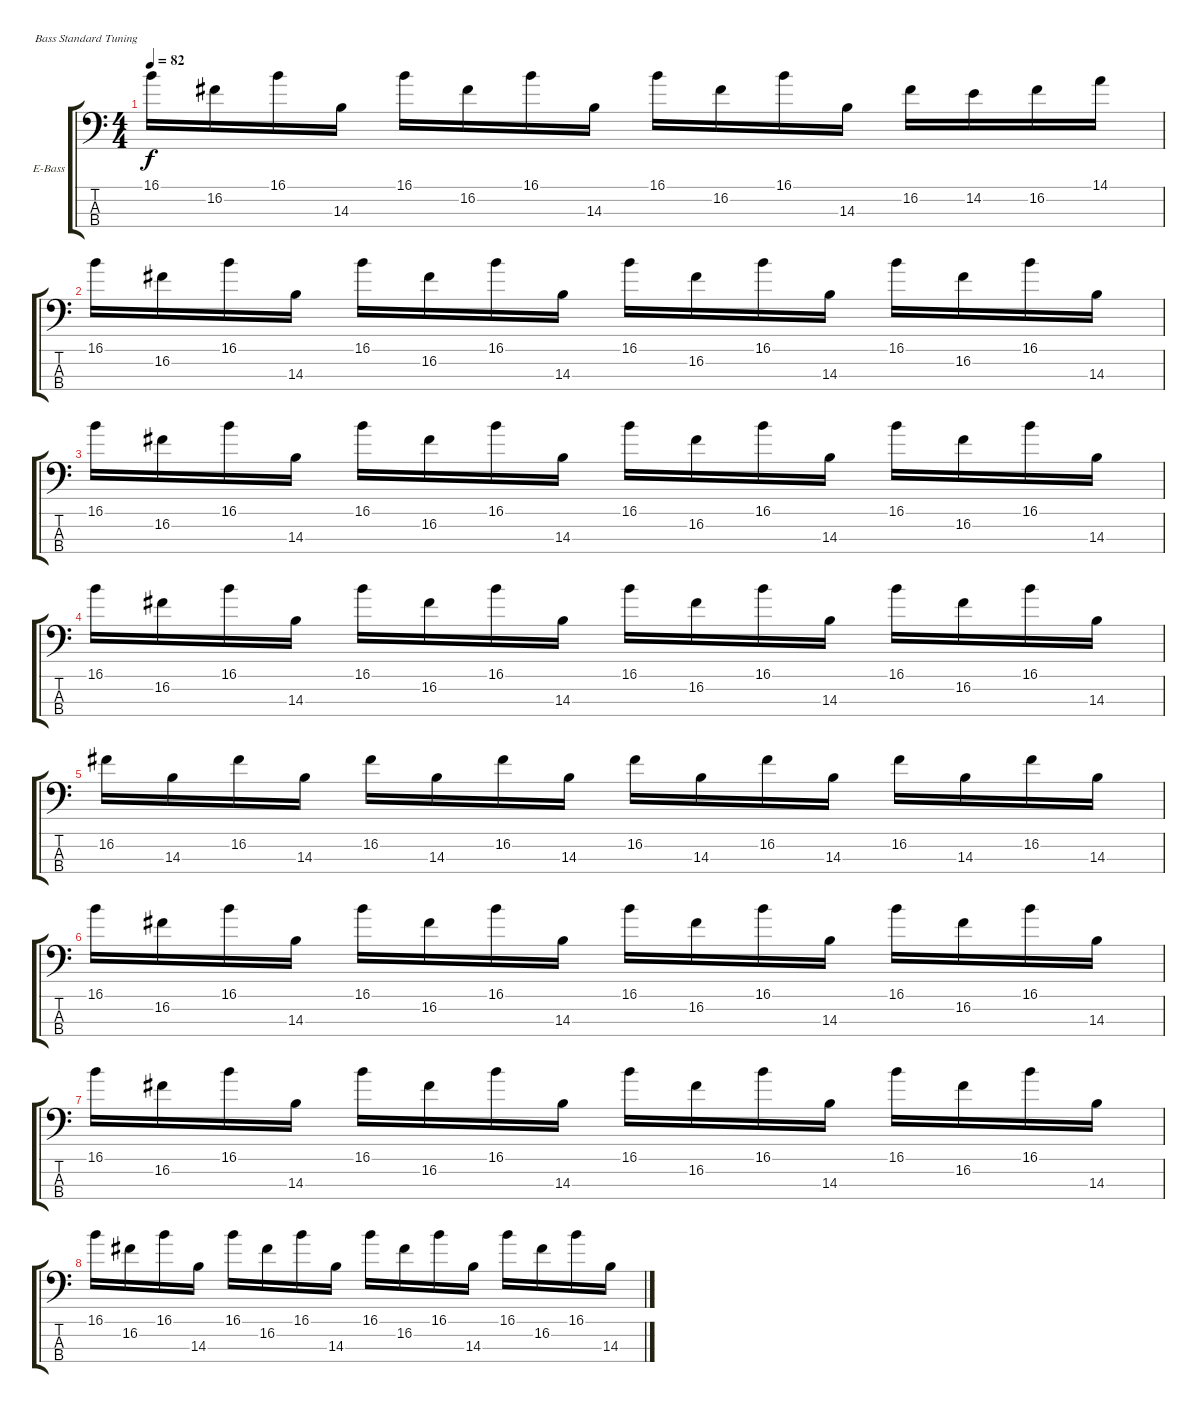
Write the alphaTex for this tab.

\bracketExtendMode groupsimilarinstruments
\firstSystemTrackNameOrientation horizontal
\otherSystemsTrackNameOrientation horizontal
\track ("Dubinin" "E-Bass") {instrument electricbassfinger}
\staff {score tabs}
\tuning (G2 D2 A1 E1)
\ts (4 4)
\tempo 82
\clef f4
\ks c
16.1.16{dy f} 16.2.16 16.1.16 14.3.16 16.1.16 16.2.16 16.1.16 14.3.16 16.1.16 16.2.16 16.1.16 14.3.16 16.2.16 14.2.16 16.2.16 14.1.16 |
16.1.16 16.2.16 16.1.16 14.3.16 16.1.16 16.2.16 16.1.16 14.3.16 16.1.16 16.2.16 16.1.16 14.3.16 16.1.16 16.2.16 16.1.16 14.3.16 |
16.1.16 16.2.16 16.1.16 14.3.16 16.1.16 16.2.16 16.1.16 14.3.16 16.1.16 16.2.16 16.1.16 14.3.16 16.1.16 16.2.16 16.1.16 14.3.16 |
16.1.16 16.2.16 16.1.16 14.3.16 16.1.16 16.2.16 16.1.16 14.3.16 16.1.16 16.2.16 16.1.16 14.3.16 16.1.16 16.2.16 16.1.16 14.3.16 |
16.2.16 14.3.16 16.2.16 14.3.16 16.2.16 14.3.16 16.2.16 14.3.16 16.2.16 14.3.16 16.2.16 14.3.16 16.2.16 14.3.16 16.2.16 14.3.16 |
16.1.16 16.2.16 16.1.16 14.3.16 16.1.16 16.2.16 16.1.16 14.3.16 16.1.16 16.2.16 16.1.16 14.3.16 16.1.16 16.2.16 16.1.16 14.3.16 |
16.1.16 16.2.16 16.1.16 14.3.16 16.1.16 16.2.16 16.1.16 14.3.16 16.1.16 16.2.16 16.1.16 14.3.16 16.1.16 16.2.16 16.1.16 14.3.16 |
16.1.16 16.2.16 16.1.16 14.3.16 16.1.16 16.2.16 16.1.16 14.3.16 16.1.16 16.2.16 16.1.16 14.3.16 16.1.16 16.2.16 16.1.16 14.3.16
